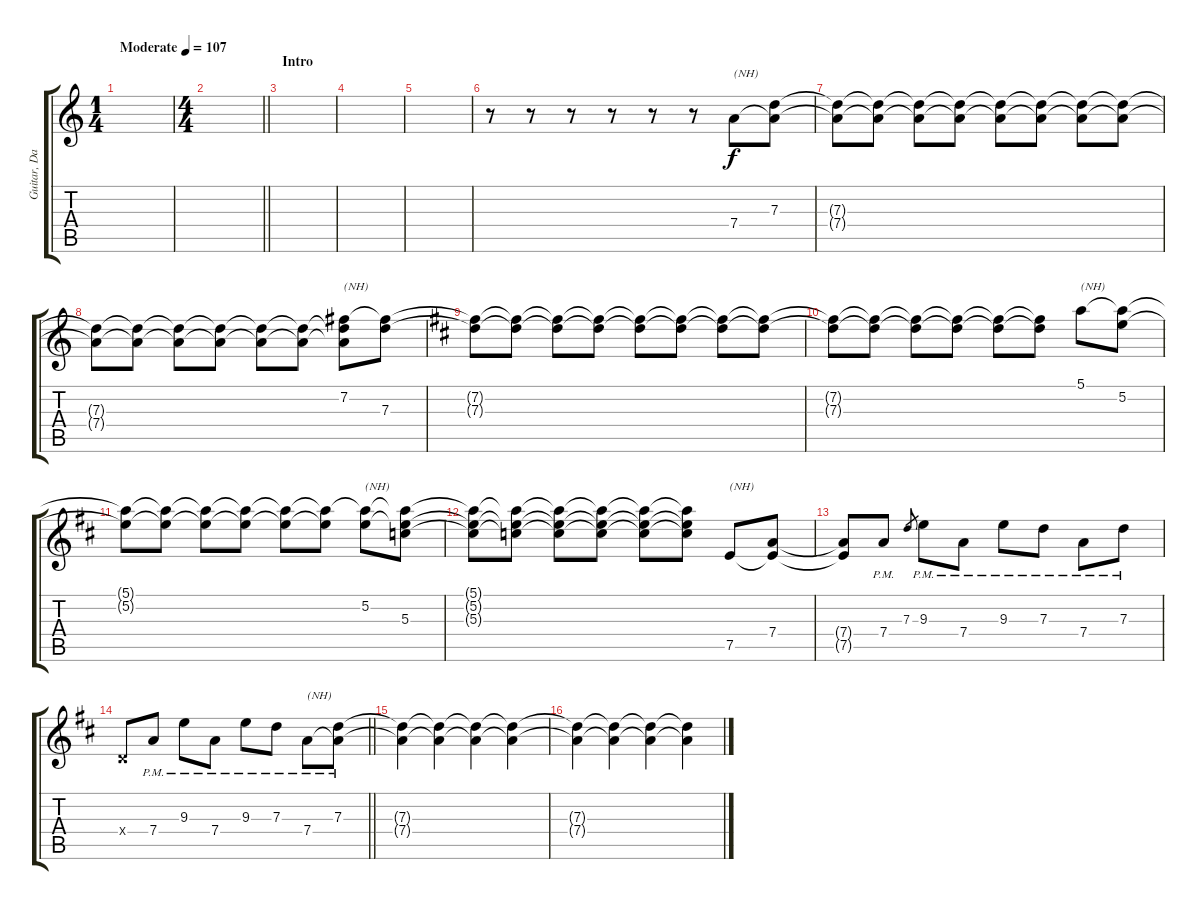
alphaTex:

\track ("Guitar, Dan" "Guitar, Da") {instrument distortionguitar}
\staff {score tabs}
\tuning (E4 B3 G3 D3 A2 E2) {hide}
\ts (1 4)
\tempo (107 "Moderate")
\clef g2
\ks c
|
\ts (4 4)
\barLineRight lightlight
|
\section ("" "Intro")
|
|
|
r.8 r.8 r.8 r.8 r.8 r.8 7.4.8{txt "(NH)" instrument guitarharmonics} (7.3 7.4{t}).8 |
(7.3{t} 7.4{t}).8 (7.3{t} 7.4{t}).8 (7.3{t} 7.4{t}).8 (7.3{t} 7.4{t}).8 (7.3{t} 7.4{t}).8 (7.3{t} 7.4{t}).8 (7.3{t} 7.4{t}).8 (7.3{t} 7.4{t}).8 |
(7.3{t} 7.4{t}).8 (7.3{t} 7.4{t}).8 (7.3{t} 7.4{t}).8 (7.3{t} 7.4{t}).8 (7.3{t} 7.4{t}).8 (7.3{t} 7.4{t}).8 (7.2 7.3{t} 7.4{t}).8{txt "(NH)"} (7.2{t} 7.3).8 |
\ks d
(7.2{t} 7.3{t}).8 (7.2{t} 7.3{t}).8 (7.2{t} 7.3{t}).8 (7.2{t} 7.3{t}).8 (7.2{t} 7.3{t}).8 (7.2{t} 7.3{t}).8 (7.2{t} 7.3{t}).8 (7.2{t} 7.3{t}).8 |
(7.2{t} 7.3{t}).8 (7.2{t} 7.3{t}).8 (7.2{t} 7.3{t}).8 (7.2{t} 7.3{t}).8 (7.2{t} 7.3{t}).8 (7.2{t} 7.3{t}).8 5.1.8{txt "(NH)"} (5.1{t} 5.2).8 |
(5.1{t} 5.2{t}).8 (5.1{t} 5.2{t}).8 (5.1{t} 5.2{t}).8 (5.1{t} 5.2{t}).8 (5.1{t} 5.2{t}).8 (5.1{t} 5.2{t}).8 (5.1{t} 5.2).8{txt "(NH)"} (5.1{t} 5.2{t} 5.3).8 |
(5.1{t} 5.2{t} 5.3{t}).8 (5.1{t} 5.2{t} 5.3{t}).8 (5.1{t} 5.2{t} 5.3{t}).8 (5.1{t} 5.2{t} 5.3{t}).8 (5.1{t} 5.2{t} 5.3{t}).8 (5.1{t} 5.2{t} 5.3{t}).8 7.5.8{txt "(NH)"} (7.4 7.5{t}).8 |
(7.4{t} 7.5{t}).8{instrument distortionguitar} 7.4{pm}.8 7.3.8{gr} 9.3{pm}.8 7.4{pm}.8 9.3{pm}.8 7.3{pm}.8 7.4{pm}.8 7.3{pm}.8 |
\barLineRight lightlight
0.4{x}.8 7.4{pm}.8 9.3{pm}.8 7.4{pm}.8 9.3{pm}.8 7.3{pm}.8 7.4{pm}.8{txt "(NH)" instrument guitarharmonics} (7.3{pm} 7.4{t}).8 |
(7.3{t} 7.4{t}).4 (7.3{t} 7.4{t}).4 (7.3{t} 7.4{t}).4 (7.3{t} 7.4{t}).4 |
(7.3{t} 7.4{t}).4 (7.3{t} 7.4{t}).4 (7.3{t} 7.4{t}).4 (7.3{t} 7.4{t}).4
